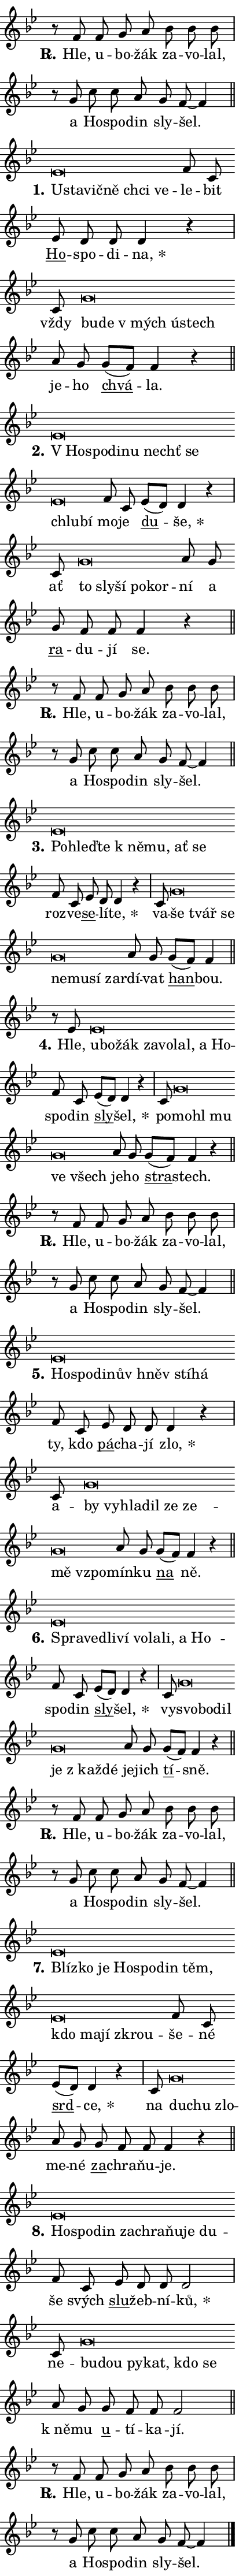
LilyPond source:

\version "2.24.0"
\header { tagline = "" }
\paper {
  indent = 0\cm
  top-margin = 0\cm
  right-margin = 0.13\cm % to fit lyric hyphens
  bottom-margin = 0\cm
  left-margin = 0\cm
  paper-width = 7\cm
  page-breaking = #ly:one-page-breaking
  system-system-spacing.basic-distance = #11
  score-system-spacing.basic-distance = #11
  ragged-last = ##f
}


%% Author: Thomas Morley
%% https://lists.gnu.org/archive/html/lilypond-user/2020-05/msg00002.html
#(define (line-position grob)
"Returns position of @var[grob} in current system:
   @code{'start}, if at first time-step
   @code{'end}, if at last time-step
   @code{'middle} otherwise
"
  (let* ((col (ly:item-get-column grob))
         (ln (ly:grob-object col 'left-neighbor))
         (rn (ly:grob-object col 'right-neighbor))
         (col-to-check-left (if (ly:grob? ln) ln col))
         (col-to-check-right (if (ly:grob? rn) rn col))
         (break-dir-left
           (and
             (ly:grob-property col-to-check-left 'non-musical #f)
             (ly:item-break-dir col-to-check-left)))
         (break-dir-right
           (and
             (ly:grob-property col-to-check-right 'non-musical #f)
             (ly:item-break-dir col-to-check-right))))
        (cond ((eqv? 1 break-dir-left) 'start)
              ((eqv? -1 break-dir-right) 'end)
              (else 'middle))))

#(define (tranparent-at-line-position vctor)
  (lambda (grob)
  "Relying on @code{line-position} select the relevant enry from @var{vctor}.
Used to determine transparency,"
    (case (line-position grob)
      ((end) (not (vector-ref vctor 0)))
      ((middle) (not (vector-ref vctor 1)))
      ((start) (not (vector-ref vctor 2))))))

noteHeadBreakVisibility =
#(define-music-function (break-visibility)(vector?)
"Makes @code{NoteHead}s transparent relying on @var{break-visibility}"
#{
  \override NoteHead.transparent =
    #(tranparent-at-line-position break-visibility)
#})

#(define delete-ledgers-for-transparent-note-heads
  (lambda (grob)
    "Reads whether a @code{NoteHead} is transparent.
If so this @code{NoteHead} is removed from @code{'note-heads} from
@var{grob}, which is supposed to be @code{LedgerLineSpanner}.
As a result ledgers are not printed for this @code{NoteHead}"
    (let* ((nhds-array (ly:grob-object grob 'note-heads))
           (nhds-list
             (if (ly:grob-array? nhds-array)
                 (ly:grob-array->list nhds-array)
                 '()))
           ;; Relies on the transparent-property being done before
           ;; Staff.LedgerLineSpanner.after-line-breaking is executed.
           ;; This is fragile ...
           (to-keep
             (remove
               (lambda (nhd)
                 (ly:grob-property nhd 'transparent #f))
               nhds-list)))
      ;; TODO find a better method to iterate over grob-arrays, similiar
      ;; to filter/remove etc for lists
      ;; For now rebuilt from scratch
      (set! (ly:grob-object grob 'note-heads)  '())
      (for-each
        (lambda (nhd)
          (ly:pointer-group-interface::add-grob grob 'note-heads nhd))
        to-keep))))

squashNotes = {
  \override NoteHead.X-extent = #'(-0.2 . 0.2)
  \override NoteHead.Y-extent = #'(-0.75 . 0)
  \override NoteHead.stencil =
    #(lambda (grob)
       (let ((pos (ly:grob-property grob 'staff-position)))
         (begin
           (if (< pos -7) (display "ERROR: Lower brevis then expected\n") (display "OK: Expected brevis position\n"))
           (if (<= pos -6) ly:text-interface::print ly:note-head::print))))
}
unSquashNotes = {
  \revert NoteHead.X-extent
  \revert NoteHead.Y-extent
  \revert NoteHead.stencil
}

hideNotes = \noteHeadBreakVisibility #begin-of-line-visible
unHideNotes = \noteHeadBreakVisibility #all-visible

% work-around for resetting accidentals
% https://lilypond.org/doc/v2.23/Documentation/notation/displaying-rhythms#unmetered-music
cadenzaMeasure = {
  \cadenzaOff
  \partial 1024 s1024
  \cadenzaOn
}

#(define-markup-command (accent layout props text) (markup?)
  "Underline accented syllable"
  (interpret-markup layout props
    #{\markup \override #'(offset . 4.3) \underline { #text }#}))

responsum = \markup \concat {
  "R" \hspace #-1.05 \path #0.1 #'((moveto 0 0.07) (lineto 0.9 0.8)) \hspace #0.05 "."
}

spaceSize = #0.6828661417322834 % exact space size for TeX Gyre Schola

\layout {
  \context {
    \Staff
    \remove "Time_signature_engraver"
    \override LedgerLineSpanner.after-line-breaking = #delete-ledgers-for-transparent-note-heads
  }
  \context {
    \Lyrics {
      \override LyricSpace.minimum-distance = \spaceSize
      \override LyricText.font-name = #"TeX Gyre Schola"
      \override LyricText.font-size = 1
      \override StanzaNumber.font-name = #"TeX Gyre Schola Bold"
      \override StanzaNumber.font-size = 1
    }
  }
  \context {
    \Score 
    \override NoteHead.text =
      #(lambda (grob) 
        (let ((pos (ly:grob-property grob 'staff-position)))
          #{\markup {
            \combine
              \halign #-0.55 \raise #(if (= pos -6) 0 0.5) \override #'(thickness . 2) \draw-line #'(3.2 . 0)
              \musicglyph "noteheads.sM1"
          }#}))
  }
}

% magnetic-lyrics.ily
%
%   written by
%     Jean Abou Samra <jean@abou-samra.fr>
%     Werner Lemberg <wl@gnu.org>
%
%   adapted by
%     Jiri Hon <jiri.hon@gmail.com>
%
% Version 2022-Apr-15

% https://www.mail-archive.com/lilypond-user@gnu.org/msg149350.html

#(define (Left_hyphen_pointer_engraver context)
   "Collect syllable-hyphen-syllable occurrences in lyrics and store
them in properties.  This engraver only looks to the left.  For
example, if the lyrics input is @code{foo -- bar}, it does the
following.

@itemize @bullet
@item
Set the @code{text} property of the @code{LyricHyphen} grob between
@q{foo} and @q{bar} to @code{foo}.

@item
Set the @code{left-hyphen} property of the @code{LyricText} grob with
text @q{foo} to the @code{LyricHyphen} grob between @q{foo} and
@q{bar}.
@end itemize

Use this auxiliary engraver in combination with the
@code{lyric-@/text::@/apply-@/magnetic-@/offset!} hook."
   (let ((hyphen #f)
         (text #f))
     (make-engraver
      (acknowledgers
       ((lyric-syllable-interface engraver grob source-engraver)
        (set! text grob)))
      (end-acknowledgers
       ((lyric-hyphen-interface engraver grob source-engraver)
        ;(when (not (grob::has-interface grob 'lyric-space-interface))
          (set! hyphen grob)));)
      ((stop-translation-timestep engraver)
       (when (and text hyphen)
         (ly:grob-set-object! text 'left-hyphen hyphen))
       (set! text #f)
       (set! hyphen #f)))))

#(define (lyric-text::apply-magnetic-offset! grob)
   "If the space between two syllables is less than the value in
property @code{LyricText@/.details@/.squash-threshold}, move the right
syllable to the left so that it gets concatenated with the left
syllable.

Use this function as a hook for
@code{LyricText@/.after-@/line-@/breaking} if the
@code{Left_@/hyphen_@/pointer_@/engraver} is active."
   (let ((hyphen (ly:grob-object grob 'left-hyphen #f)))
     (when hyphen
       (let ((left-text (ly:spanner-bound hyphen LEFT)))
         (when (grob::has-interface left-text 'lyric-syllable-interface)
           (let* ((common (ly:grob-common-refpoint grob left-text X))
                  (this-x-ext (ly:grob-extent grob common X))
                  (left-x-ext
                   (begin
                     ;; Trigger magnetism for left-text.
                     (ly:grob-property left-text 'after-line-breaking)
                     (ly:grob-extent left-text common X)))
                  ;; `delta` is the gap width between two syllables.
                  (delta (- (interval-start this-x-ext)
                            (interval-end left-x-ext)))
                  (details (ly:grob-property grob 'details))
                  (threshold (assoc-get 'squash-threshold details 0.2)))
             (when (< delta threshold)
               (let* (;; We have to manipulate the input text so that
                      ;; ligatures crossing syllable boundaries are not
                      ;; disabled.  For languages based on the Latin
                      ;; script this is essentially a beautification.
                      ;; However, for non-Western scripts it can be a
                      ;; necessity.
                      (lt (ly:grob-property left-text 'text))
                      (rt (ly:grob-property grob 'text))
                      (is-space (grob::has-interface hyphen 'lyric-space-interface))
                      (space (if is-space " " ""))
                      (extra-delta (if is-space spaceSize 0))
                      ;; Append new syllable.
                      (ltrt-space (if (and (string? lt) (string? rt))
                                (string-append lt space rt)
                                (make-concat-markup (list lt space rt))))
                      ;; Right-align `ltrt` to the right side.
                      (ltrt-space-markup (grob-interpret-markup
                               grob
                               (make-translate-markup
                                (cons (interval-length this-x-ext) 0)
                                (make-right-align-markup ltrt-space)))))
                 (begin
                   ;; Don't print `left-text`.
                   (ly:grob-set-property! left-text 'stencil #f)
                   ;; Set text and stencil (which holds all collected
                   ;; syllables so far) and shift it to the left.
                   (ly:grob-set-property! grob 'text ltrt-space)
                   (ly:grob-set-property! grob 'stencil ltrt-space-markup)
                   (ly:grob-translate-axis! grob (- (- delta extra-delta)) X))))))))))


#(define (lyric-hyphen::displace-bounds-first grob)
   ;; Make very sure this callback isn't triggered too early.
   (let ((left (ly:spanner-bound grob LEFT))
         (right (ly:spanner-bound grob RIGHT)))
     (ly:grob-property left 'after-line-breaking)
     (ly:grob-property right 'after-line-breaking)
     (ly:lyric-hyphen::print grob)))

squashThreshold = #0.4

\layout {
  \context {
    \Lyrics
    \consists #Left_hyphen_pointer_engraver
    \override LyricText.after-line-breaking =
      #lyric-text::apply-magnetic-offset!
    \override LyricHyphen.stencil = #lyric-hyphen::displace-bounds-first
    \override LyricText.details.squash-threshold = \squashThreshold
    \override LyricHyphen.minimum-distance = 0
    \override LyricHyphen.minimum-length = \squashThreshold
  }
}

squashText = \override LyricText.details.squash-threshold = 9999
unSquashText = \override LyricText.details.squash-threshold = \squashThreshold

leftText = \override LyricText.self-alignment-X = #LEFT
unLeftText = \revert LyricText.self-alignment-X

starOffset = #(lambda (grob) 
                (let ((x_offset (ly:self-alignment-interface::aligned-on-x-parent grob)))
                  (if (= x_offset 0) 0 (+ x_offset 1.2))))

star = #(define-music-function (syllable)(string?)
"Append star separator at the end of a syllable"
#{
  \once \override LyricText.X-offset = #starOffset
  \lyricmode { \markup {
    #syllable
    \override #'((font-name . "TeX Gyre Schola Bold")) \hspace #0.2 \lower #0.65 \larger "*"
  } }
#})

starAccent = #(define-music-function (syllable)(string?)
"Append star separator at the end of a syllable and make accent"
#{
  \once \override LyricText.X-offset = #starOffset
  \lyricmode { \markup {
    \accent #syllable
    \override #'((font-name . "TeX Gyre Schola Bold")) \hspace #0.2 \lower #0.65 \larger "*"
  } }
#})

breath = #(define-music-function (syllable)(string?)
"Append breathing indicator at the end of a syllable"
#{
  \lyricmode { \markup { #syllable "+" } }
#})

optionalBreath = #(define-music-function (syllable)(string?)
"Append optional breathing indicator at the end of a syllable"
#{
  \lyricmode { \markup { #syllable "(+)" } }
#})


\score {
    <<
        \new Voice = "melody" { \cadenzaOn \key bes \major \relative { r8 f' f g a bes bes bes \cadenzaMeasure \bar "|" r g c c a g f~ f4 \cadenzaMeasure \bar "||" \break } }
        \new Lyrics \lyricsto "melody" { \lyricmode { \set stanza = \responsum
Hle, u -- bo -- žák za -- vo -- lal, a Ho -- spo -- din sly -- šel. } }
    >>
    \layout {}
}

\score {
    <<
        \new Voice = "melody" { \cadenzaOn \key bes \major \relative { \squashNotes es'\breve*1/16 \hideNotes \breve*1/16 \bar "" \breve*1/16 \bar "" \breve*1/16 \bar "" \breve*1/16 \breve*1/16 \bar "" \unHideNotes \unSquashNotes f8 c \bar "" es d d d4 r \cadenzaMeasure \bar "|" c8 \squashNotes g'\breve*1/16 \hideNotes \breve*1/16 \bar "" \breve*1/16 \bar "" \breve*1/16 \breve*1/16 \bar "" \unHideNotes \unSquashNotes a8 g \bar "" g[( f)] f4 r \cadenzaMeasure \bar "||" \break } }
        \new Lyrics \lyricsto "melody" { \lyricmode { \set stanza = "1."
\leftText U -- \squashText sta -- vič -- ně chci ve -- \unLeftText \unSquashText le -- bit \markup \accent Ho -- spo -- di -- \star na, vždy \leftText bu -- \squashText de "v mých" ú -- stech \unLeftText \unSquashText je -- ho \markup \accent chvá -- la. } }
    >>
    \layout {}
}

\score {
    <<
        \new Voice = "melody" { \cadenzaOn \key bes \major \relative { \squashNotes es'\breve*1/16 \hideNotes \breve*1/16 \bar "" \breve*1/16 \bar "" \breve*1/16 \bar "" \breve*1/16 \bar "" \breve*1/16 \bar "" \breve*1/16 \breve*1/16 \bar "" \unHideNotes \unSquashNotes f8 c \bar "" es[( d)] d4 r \cadenzaMeasure \bar "|" c8 \squashNotes g'\breve*1/16 \hideNotes \breve*1/16 \bar "" \breve*1/16 \bar "" \breve*1/16 \breve*1/16 \bar "" \unHideNotes \unSquashNotes a8 g \bar "" g f f f4 r \cadenzaMeasure \bar "||" \break } }
        \new Lyrics \lyricsto "melody" { \lyricmode { \set stanza = "2."
\leftText "V Ho" -- \squashText spo -- di -- nu nechť se chlu -- bí \unLeftText \unSquashText mo -- je \markup \accent du -- \star še, ať \leftText to \squashText sly -- ší po -- kor -- \unLeftText \unSquashText ní a \markup \accent ra -- du -- jí se. } }
    >>
    \layout {}
}

\score {
    <<
        \new Voice = "melody" { \cadenzaOn \key bes \major \relative { r8 f' f g a bes bes bes \cadenzaMeasure \bar "|" r g c c a g f~ f4 \cadenzaMeasure \bar "||" \break } }
        \new Lyrics \lyricsto "melody" { \lyricmode { \set stanza = \responsum
Hle, u -- bo -- žák za -- vo -- lal, a Ho -- spo -- din sly -- šel. } }
    >>
    \layout {}
}

\score {
    <<
        \new Voice = "melody" { \cadenzaOn \key bes \major \relative { \squashNotes es'\breve*1/16 \hideNotes \breve*1/16 \bar "" \breve*1/16 \bar "" \breve*1/16 \bar "" \breve*1/16 \bar "" \breve*1/16 \breve*1/16 \bar "" \unHideNotes \unSquashNotes f8 c \bar "" es d d4 r \cadenzaMeasure \bar "|" c8 \squashNotes g'\breve*1/16 \hideNotes \breve*1/16 \bar "" \breve*1/16 \bar "" \breve*1/16 \bar "" \breve*1/16 \bar "" \breve*1/16 \breve*1/16 \bar "" \unHideNotes \unSquashNotes a8 g \bar "" g[( f)] f4 \cadenzaMeasure \bar "||" \break } }
        \new Lyrics \lyricsto "melody" { \lyricmode { \set stanza = "3."
\leftText Po -- \squashText hleď -- te "k ně" -- mu, ať se \unLeftText \unSquashText roz -- ve -- \markup \accent se -- lí -- \star te, va -- \leftText še \squashText tvář se ne -- mu -- sí za -- \unLeftText \unSquashText rdí -- vat \markup \accent han -- bou. } }
    >>
    \layout {}
}

\score {
    <<
        \new Voice = "melody" { \cadenzaOn \key bes \major \relative { r8 es' \squashNotes es\breve*1/16 \hideNotes \breve*1/16 \bar "" \breve*1/16 \bar "" \breve*1/16 \bar "" \breve*1/16 \bar "" \breve*1/16 \bar "" \breve*1/16 \breve*1/16 \bar "" \unHideNotes \unSquashNotes f8 c \bar "" es[( d)] d4 r \cadenzaMeasure \bar "|" c8 \squashNotes g'\breve*1/16 \hideNotes \breve*1/16 \bar "" \breve*1/16 \bar "" \breve*1/16 \breve*1/16 \bar "" \unHideNotes \unSquashNotes a8 g \bar "" g[( f)] f4 r \cadenzaMeasure \bar "||" \break } }
        \new Lyrics \lyricsto "melody" { \lyricmode { \set stanza = "4."
Hle, \leftText u -- \squashText bo -- žák za -- vo -- lal, a Ho -- \unLeftText \unSquashText spo -- din \markup \accent sly -- \star šel, po -- \leftText mo -- \squashText hl mu ve všech \unLeftText \unSquashText je -- ho \markup \accent stra -- stech. } }
    >>
    \layout {}
}

\score {
    <<
        \new Voice = "melody" { \cadenzaOn \key bes \major \relative { r8 f' f g a bes bes bes \cadenzaMeasure \bar "|" r g c c a g f~ f4 \cadenzaMeasure \bar "||" \break } }
        \new Lyrics \lyricsto "melody" { \lyricmode { \set stanza = \responsum
Hle, u -- bo -- žák za -- vo -- lal, a Ho -- spo -- din sly -- šel. } }
    >>
    \layout {}
}

\score {
    <<
        \new Voice = "melody" { \cadenzaOn \key bes \major \relative { \squashNotes es'\breve*1/16 \hideNotes \breve*1/16 \bar "" \breve*1/16 \bar "" \breve*1/16 \bar "" \breve*1/16 \bar "" \breve*1/16 \breve*1/16 \bar "" \unHideNotes \unSquashNotes f8 c \bar "" es d d d4 r \cadenzaMeasure \bar "|" c8 \squashNotes g'\breve*1/16 \hideNotes \breve*1/16 \bar "" \breve*1/16 \bar "" \breve*1/16 \bar "" \breve*1/16 \bar "" \breve*1/16 \bar "" \breve*1/16 \breve*1/16 \bar "" \unHideNotes \unSquashNotes a8 g \bar "" g[( f)] f4 r \cadenzaMeasure \bar "||" \break } }
        \new Lyrics \lyricsto "melody" { \lyricmode { \set stanza = "5."
\leftText Ho -- \squashText spo -- di -- nův hněv stí -- há \unLeftText \unSquashText ty, kdo \markup \accent pá -- cha -- jí \star zlo, a -- \leftText by \squashText vy -- hla -- dil ze ze -- mě vzpo -- \unLeftText \unSquashText mín -- ku \markup \accent na ně. } }
    >>
    \layout {}
}

\score {
    <<
        \new Voice = "melody" { \cadenzaOn \key bes \major \relative { \squashNotes es'\breve*1/16 \hideNotes \breve*1/16 \bar "" \breve*1/16 \bar "" \breve*1/16 \bar "" \breve*1/16 \bar "" \breve*1/16 \bar "" \breve*1/16 \bar "" \breve*1/16 \breve*1/16 \bar "" \unHideNotes \unSquashNotes f8 c \bar "" es[( d)] d4 r \cadenzaMeasure \bar "|" c8 \squashNotes g'\breve*1/16 \hideNotes \breve*1/16 \bar "" \breve*1/16 \bar "" \breve*1/16 \bar "" \breve*1/16 \breve*1/16 \bar "" \unHideNotes \unSquashNotes a8 g \bar "" g[( f)] f4 r \cadenzaMeasure \bar "||" \break } }
        \new Lyrics \lyricsto "melody" { \lyricmode { \set stanza = "6."
\leftText Spra -- \squashText ve -- dli -- ví vo -- la -- li, a Ho -- \unLeftText \unSquashText spo -- din \markup \accent sly -- \star šel, vy -- \leftText svo -- \squashText bo -- dil je "z kaž" -- dé \unLeftText \unSquashText je -- jich \markup \accent tí -- sně. } }
    >>
    \layout {}
}

\score {
    <<
        \new Voice = "melody" { \cadenzaOn \key bes \major \relative { r8 f' f g a bes bes bes \cadenzaMeasure \bar "|" r g c c a g f~ f4 \cadenzaMeasure \bar "||" \break } }
        \new Lyrics \lyricsto "melody" { \lyricmode { \set stanza = \responsum
Hle, u -- bo -- žák za -- vo -- lal, a Ho -- spo -- din sly -- šel. } }
    >>
    \layout {}
}

\score {
    <<
        \new Voice = "melody" { \cadenzaOn \key bes \major \relative { \squashNotes es'\breve*1/16 \hideNotes \breve*1/16 \bar "" \breve*1/16 \bar "" \breve*1/16 \bar "" \breve*1/16 \bar "" \breve*1/16 \bar "" \breve*1/16 \bar "" \breve*1/16 \bar "" \breve*1/16 \bar "" \breve*1/16 \breve*1/16 \bar "" \unHideNotes \unSquashNotes f8 c \bar "" es[( d)] d4 r \cadenzaMeasure \bar "|" c8 \squashNotes g'\breve*1/16 \hideNotes \breve*1/16 \breve*1/16 \bar "" \unHideNotes \unSquashNotes a8 g \bar "" g f f f4 r \cadenzaMeasure \bar "||" \break } }
        \new Lyrics \lyricsto "melody" { \lyricmode { \set stanza = "7."
\leftText Blíz -- \squashText ko je Ho -- spo -- din těm, kdo ma -- jí zkrou -- \unLeftText \unSquashText še -- né \markup \accent srd -- \star ce, na \leftText du -- \squashText chu zlo -- \unLeftText \unSquashText me -- né \markup \accent za -- chra -- ňu -- je. } }
    >>
    \layout {}
}

\score {
    <<
        \new Voice = "melody" { \cadenzaOn \key bes \major \relative { \squashNotes es'\breve*1/16 \hideNotes \breve*1/16 \bar "" \breve*1/16 \bar "" \breve*1/16 \bar "" \breve*1/16 \bar "" \breve*1/16 \bar "" \breve*1/16 \breve*1/16 \bar "" \unHideNotes \unSquashNotes f8 c \bar "" es d d d2 \cadenzaMeasure \bar "|" c8 \squashNotes g'\breve*1/16 \hideNotes \breve*1/16 \bar "" \breve*1/16 \bar "" \breve*1/16 \bar "" \breve*1/16 \breve*1/16 \bar "" \unHideNotes \unSquashNotes a8 g \bar "" g f f f2 \cadenzaMeasure \bar "||" \break } }
        \new Lyrics \lyricsto "melody" { \lyricmode { \set stanza = "8."
\leftText Ho -- \squashText spo -- din za -- chra -- ňu -- je du -- \unLeftText \unSquashText še svých \markup \accent slu -- žeb -- ní -- \star ků, ne -- \leftText bu -- \squashText dou py -- kat, kdo se \unLeftText \unSquashText "k ně" -- mu \markup \accent u -- tí -- ka -- jí. } }
    >>
    \layout {}
}

\score {
    <<
        \new Voice = "melody" { \cadenzaOn \key bes \major \relative { r8 f' f g a bes bes bes \cadenzaMeasure \bar "|" r g c c a g f~ f4 \cadenzaMeasure \bar "||" \break } \bar "|." }
        \new Lyrics \lyricsto "melody" { \lyricmode { \set stanza = \responsum
Hle, u -- bo -- žák za -- vo -- lal, a Ho -- spo -- din sly -- šel. } }
    >>
    \layout {}
}
